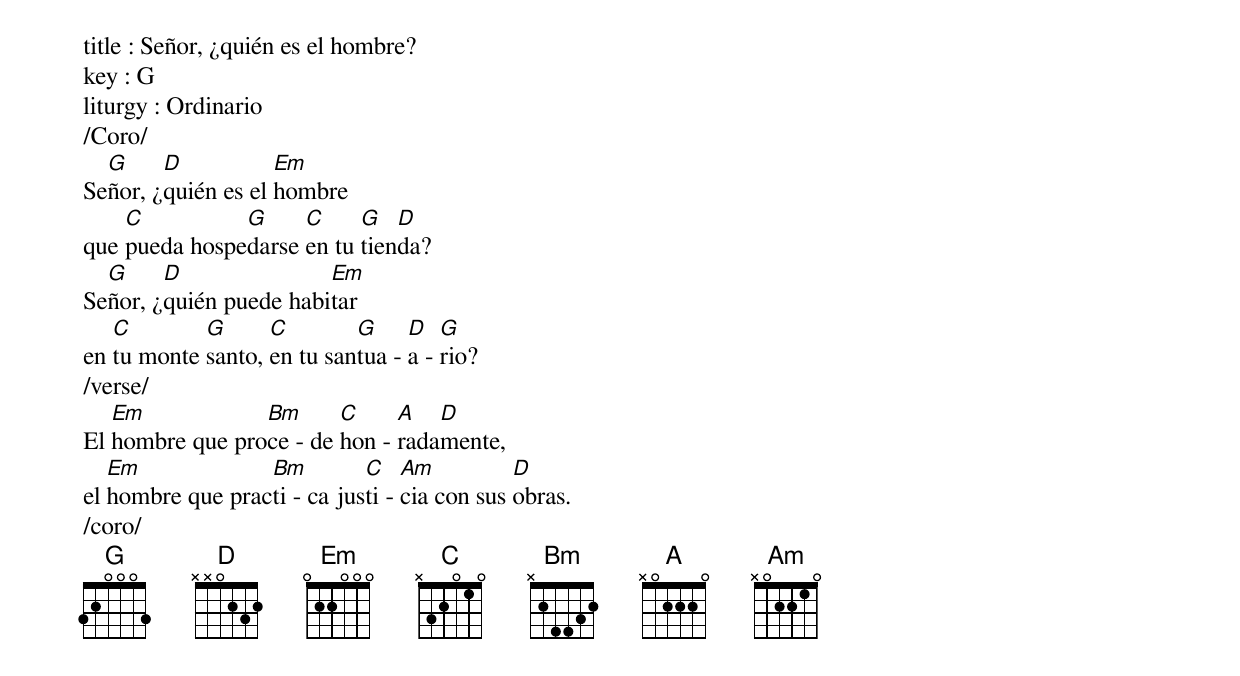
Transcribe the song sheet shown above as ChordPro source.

title : Señor, ¿quién es el hombre?
key : G
liturgy : Ordinario
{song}
/Coro/
Se[G]ñor, ¿[D]quién es el [Em]hombre
que [C]pueda hospe[G]darse [C]en tu [G]tien[D]da?
Se[G]ñor, ¿[D]quién puede habi[Em]tar
en [C]tu monte [G]santo, [C]en tu san[G]tua - [D]a - [G]rio?
/verse/
El [Em]hombre que pro[Bm]ce - de [C]hon - [A]rada[D]mente,
el [Em]hombre que prac[Bm]ti - ca jus[C]ti - [Am]cia con sus [D]obras.
/coro/
